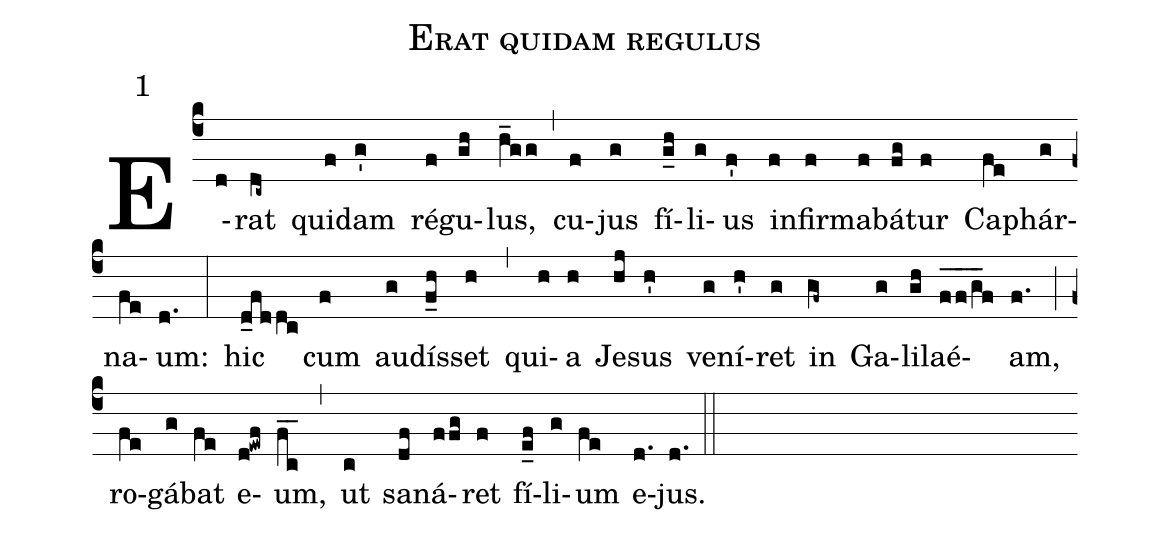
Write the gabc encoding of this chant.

name:Erat quidam regulus;
mode:1;
annotation:1;
office-part:Antiphonae;
%%
(c4) E(d)rat(dc~) qui(f)dam(g') ré(f)gu(gh)lus,(h_gg) (,) cu(f)jus(g) fí(g_h)li(g)us(f') in(f)fir(f)ma(f)bá(fg)tur(f) Ca(fe)phár(g)na(fe)um:(d.) (:) hic(d_fddc) cum(f) au(g)dís(f_h)set(h) (,) qui(h)a(h) Je(hj)sus(h') ve(g)ní(h')ret(g) in(gf~) Ga(g)li(gh)laé(f_/f_/g_f)am,(f.) (;) ro(fe)gá(g)bat(fe) e(d!ewf)um,(fc__) (,) ut(c) sa(df)ná(ffg)ret(f) fí(e_f)li(g)um(fe) e(d.)jus.(d.) (::)
